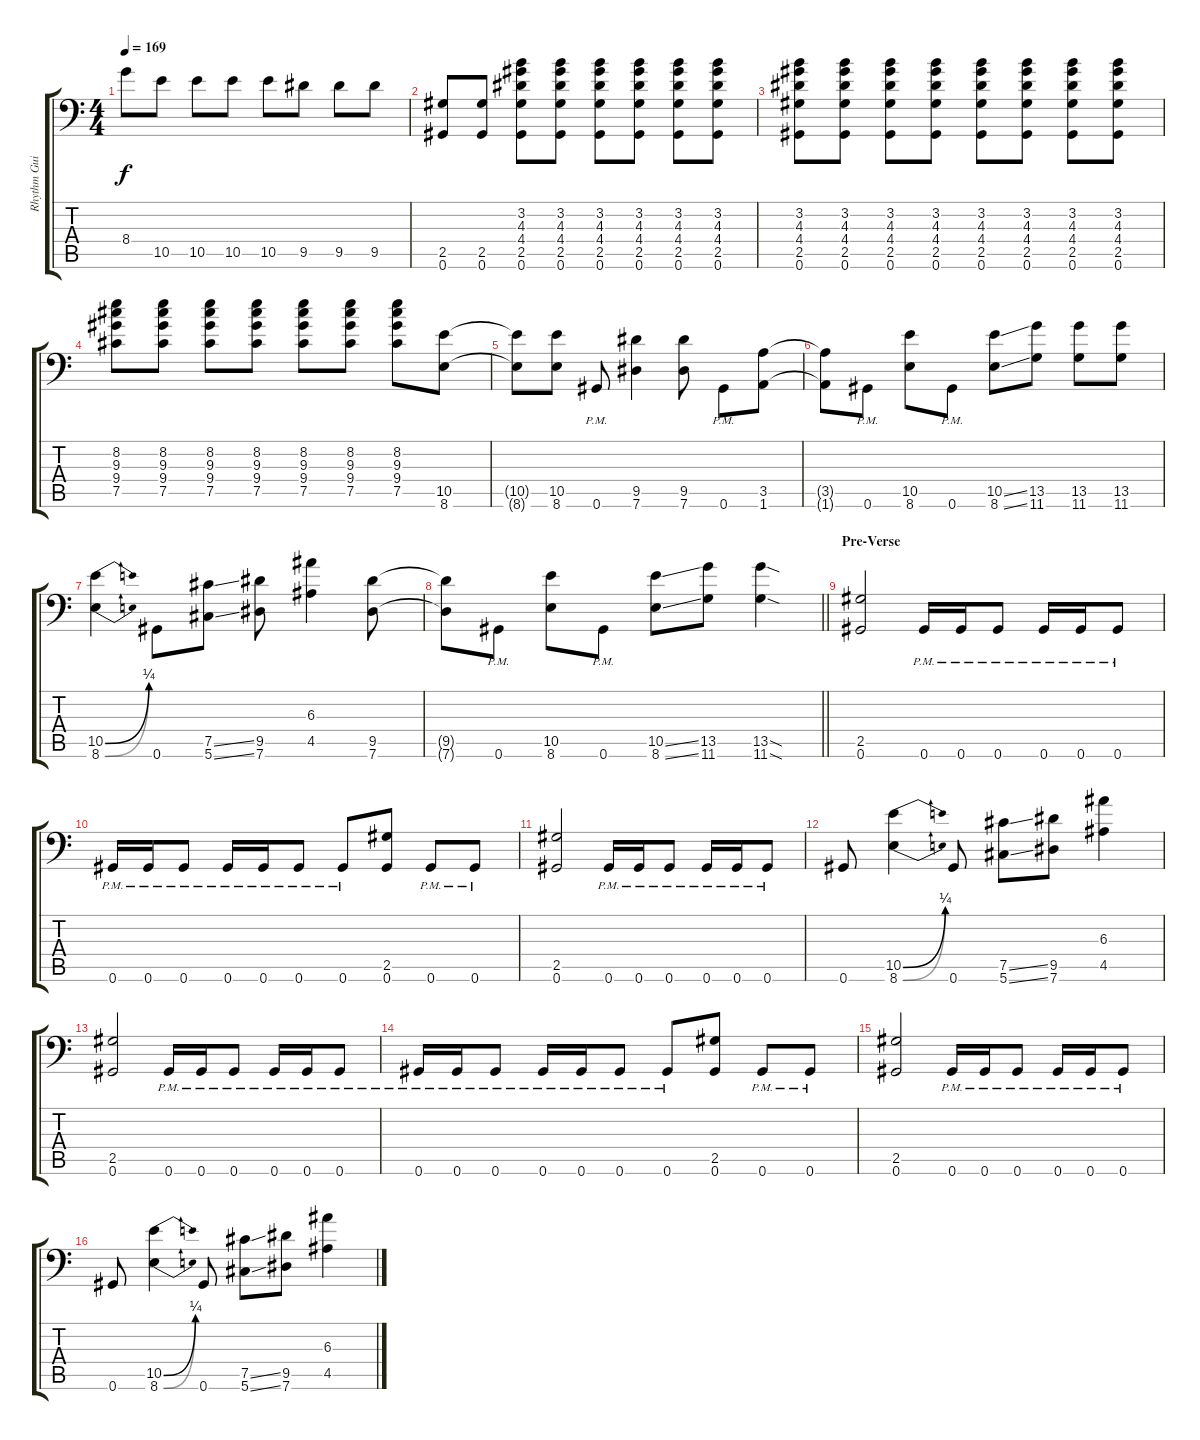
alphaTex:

\track ("Rhythm Guitar 1" "Rhythm Gui") {instrument distortionguitar}
\staff {score tabs}
\tuning (Db4 Ab3 E3 B2 Gb2 Ab1) {hide}
\ts (4 4)
\tempo 169
\clef f4
\ks c
8.4.8{dy f} 10.5.8 10.5.8 10.5.8 10.5.8 9.5.8 9.5.8 9.5.8 |
(2.5 0.6).8 (2.5 0.6).8 (3.2 4.3 4.4 2.5 0.6).8 (3.2 4.3 4.4 2.5 0.6).8 (3.2 4.3 4.4 2.5 0.6).8 (3.2 4.3 4.4 2.5 0.6).8 (3.2 4.3 4.4 2.5 0.6).8 (3.2 4.3 4.4 2.5 0.6).8 |
(3.2 4.3 4.4 2.5 0.6).8 (3.2 4.3 4.4 2.5 0.6).8 (3.2 4.3 4.4 2.5 0.6).8 (3.2 4.3 4.4 2.5 0.6).8 (3.2 4.3 4.4 2.5 0.6).8 (3.2 4.3 4.4 2.5 0.6).8 (3.2 4.3 4.4 2.5 0.6).8 (3.2 4.3 4.4 2.5 0.6).8 |
(8.2 9.3 9.4 7.5).8 (8.2 9.3 9.4 7.5).8 (8.2 9.3 9.4 7.5).8 (8.2 9.3 9.4 7.5).8 (8.2 9.3 9.4 7.5).8 (8.2 9.3 9.4 7.5).8 (8.2 9.3 9.4 7.5).8 (10.5 8.6).8 |
(10.5{t} 8.6{t}).8 (10.5 8.6).8 0.6{pm}.8 (9.5 7.6).4 (9.5 7.6).8 0.6{pm}.8 (3.5 1.6).8 |
(3.5{t} 1.6{t}).8 0.6{pm}.8 (10.5 8.6).8 0.6{pm}.8 (10.5{ss} 8.6{ss}).8 (13.5 11.6).8 (13.5 11.6).8 (13.5 11.6).8 |
(10.5{be (bend 0 0 60 1)} 8.6{be (bend 0 0 60 1)}).4 0.6.8 (7.5{ss} 5.6{ss}).8 (9.5 7.6).8 (6.3 4.5).4 (9.5 7.6).8 |
\barLineRight lightlight
(9.5{t} 7.6{t}).8 0.6{pm}.8 (10.5 8.6).8 0.6{pm}.8 (10.5{ss} 8.6{ss}).8 (13.5 11.6).8 (13.5{sod} 11.6{sod}).4 |
\section ("" "Pre-Verse")
(2.5 0.6).2 0.6{pm}.16 0.6{pm}.16 0.6{pm}.8 0.6{pm}.16 0.6{pm}.16 0.6{pm}.8 |
0.6{pm}.16 0.6{pm}.16 0.6{pm}.8 0.6{pm}.16 0.6{pm}.16 0.6{pm}.8 0.6{pm}.8 (2.5 0.6).8 0.6{pm}.8 0.6{pm}.8 |
(2.5 0.6).2 0.6{pm}.16 0.6{pm}.16 0.6{pm}.8 0.6{pm}.16 0.6{pm}.16 0.6{pm}.8 |
0.6.8 (10.5{be (bend 0 0 60 1)} 8.6{be (bend 0 0 60 1)}).4 0.6.8 (7.5{ss} 5.6{ss}).8 (9.5 7.6).8 (6.3 4.5).4 |
(2.5 0.6).2 0.6{pm}.16 0.6{pm}.16 0.6{pm}.8 0.6{pm}.16 0.6{pm}.16 0.6{pm}.8 |
0.6{pm}.16 0.6{pm}.16 0.6{pm}.8 0.6{pm}.16 0.6{pm}.16 0.6{pm}.8 0.6{pm}.8 (2.5 0.6).8 0.6{pm}.8 0.6{pm}.8 |
(2.5 0.6).2 0.6{pm}.16 0.6{pm}.16 0.6{pm}.8 0.6{pm}.16 0.6{pm}.16 0.6{pm}.8 |
0.6.8 (10.5{be (bend 0 0 60 1)} 8.6{be (bend 0 0 60 1)}).4 0.6.8 (7.5{ss} 5.6{ss}).8 (9.5 7.6).8 (6.3 4.5).4
